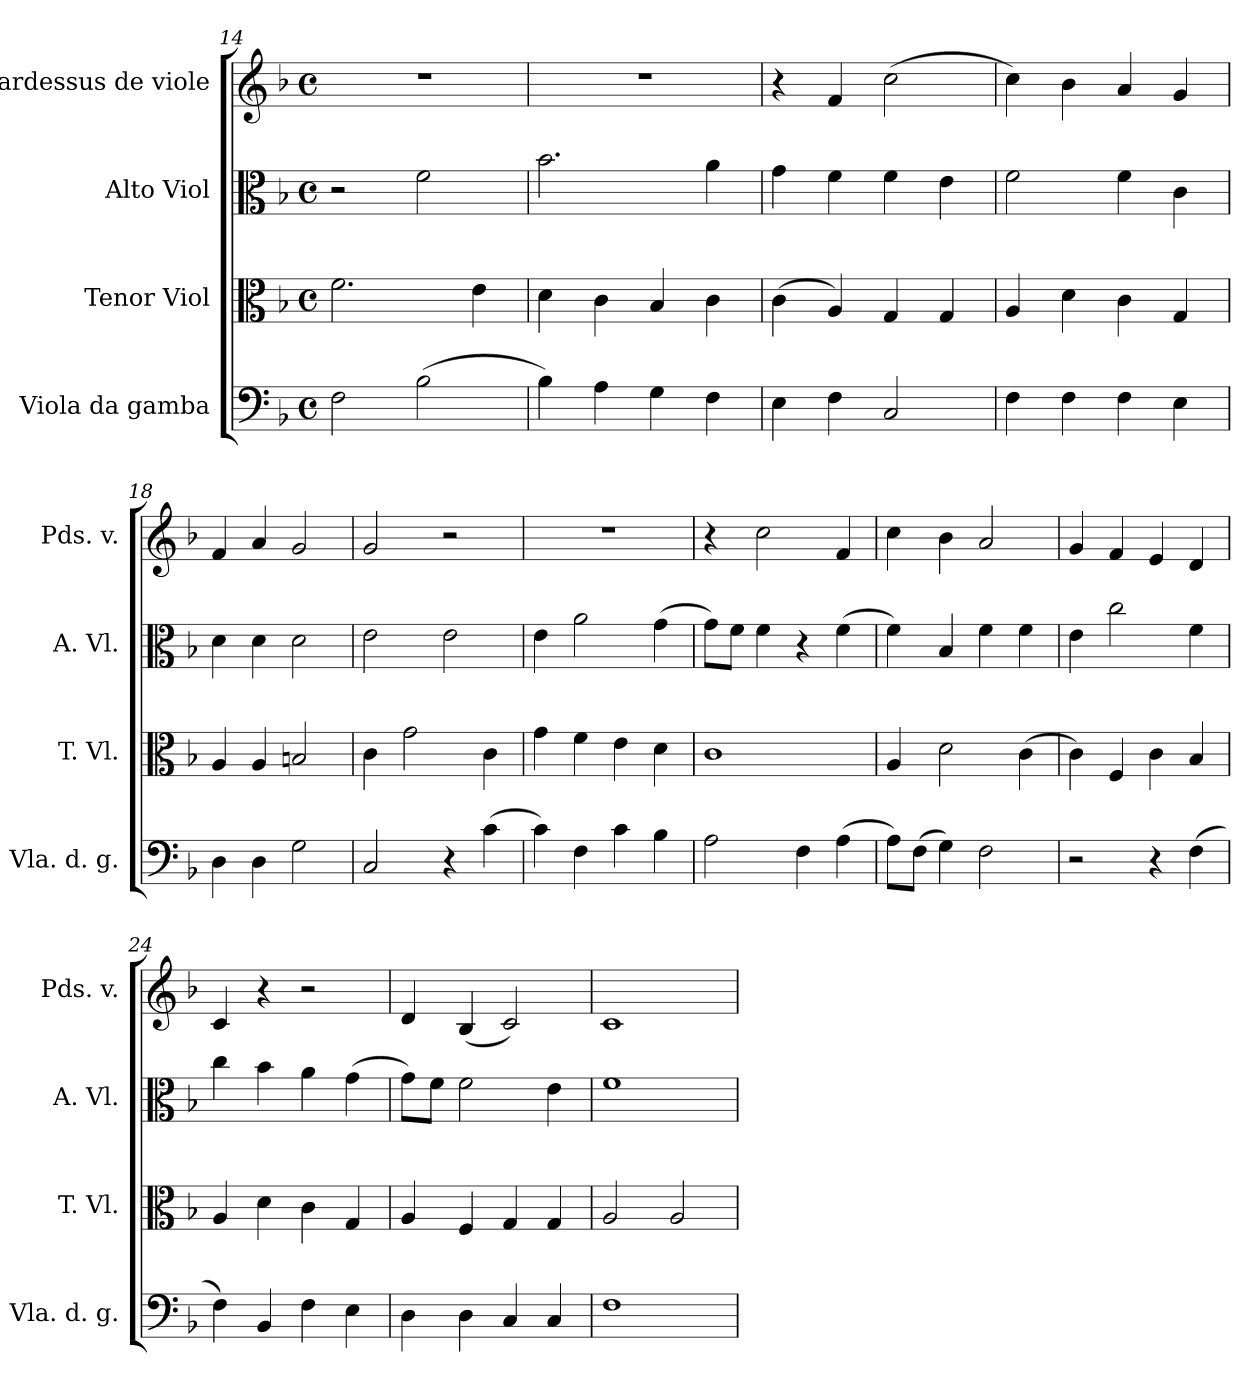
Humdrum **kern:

**kern	**kern	**kern	**kern
*part4	*part3	*part2	*part1
*staff4	*staff3	*staff2	*staff1
*I"Viola da gamba	*I"Tenor Viol	*I"Alto Viol	*I"Pardessus de viole
*I'Vla. d. g.	*I'T. Vl.	*I'A. Vl.	*I'Pds. v.
*clefF4	*clefC3	*clefC3	*clefG2
*k[b-]	*k[b-]	*k[b-]	*k[b-]
*M4/4	*M4/4	*M4/4	*M4/4
*met(c)	*met(c)	*met(c)	*met(c)
=14	=14	=14	=14
2F\	2.f\	2r	1r
(2B-\	.	2f\	.
.	4e\	.	.
=15	=15	=15	=15
4B-\)	4d\	2.b-\	1r
4A\	4c\	.	.
4G\	4B-/	.	.
4F\	4c\	4a\	.
!!LO:LB:g=z
=16	=16	=16	=16
4E\	(4c\	4g\	4r
4F\	4A/)	4f\	4f/
2C/	4G/	4f\	(2cc\
.	4G/	4e\	.
=17	=17	=17	=17
4F\	4A/	2f\	4cc\)
4F\	4d\	.	4b-\
4F\	4c\	4f\	4a/
4E\	4G/	4c\	4g/
=18	=18	=18	=18
4D\	4A/	4d\	4f/
4D\	4A/	4d\	4a/
2G\	2Bn/	2d\	2g/
=19	=19	=19	=19
2C/	4c\	2e\	2g/
.	2g\	.	.
4r	.	2e\	2r
(4c\	4c\	.	.
=20	=20	=20	=20
4c\)	4g\	4e\	1r
4F\	4f\	2a\	.
4c\	4e\	.	.
4B-\	4d\	(4g\	.
=21	=21	=21	=21
2A\	1c	8g\L)	4r
.	.	8f\J	.
.	.	4f\	2cc\
4F\	.	4r	.
(4A\	.	(4f\	4f/
=22	=22	=22	=22
8A\L)	4A/	4f\)	4cc\
(8F\J	.	.	.
4G\)	2d\	4B-/	4b-\
2F\	.	4f\	2a/
.	(4c\	4f\	.
=23	=23	=23	=23
2r	4c\)	4e\	4g/
.	4F/	2cc\	4f/
4r	4c\	.	4e/
(4F\	4B-/	4f\	4d/
!!LO:PB:g=z
=24	=24	=24	=24
4F\)	4A/	4cc\	4c/
4BB-/	4d\	4b-\	4r
4F\	4c\	4a\	2r
4E\	4G/	(4g\	.
=25	=25	=25	=25
4D\	4A/	8g\L)	4d/
.	.	8f\J	.
4D\	4F/	2f\	(4B-/
4C/	4G/	.	2c/)
4C/	4G/	4e\	.
=26	=26	=26	=26
1F	2A/	1f	1c
.	2A/	.	.
=	=	=	=
*-	*-	*-	*-
